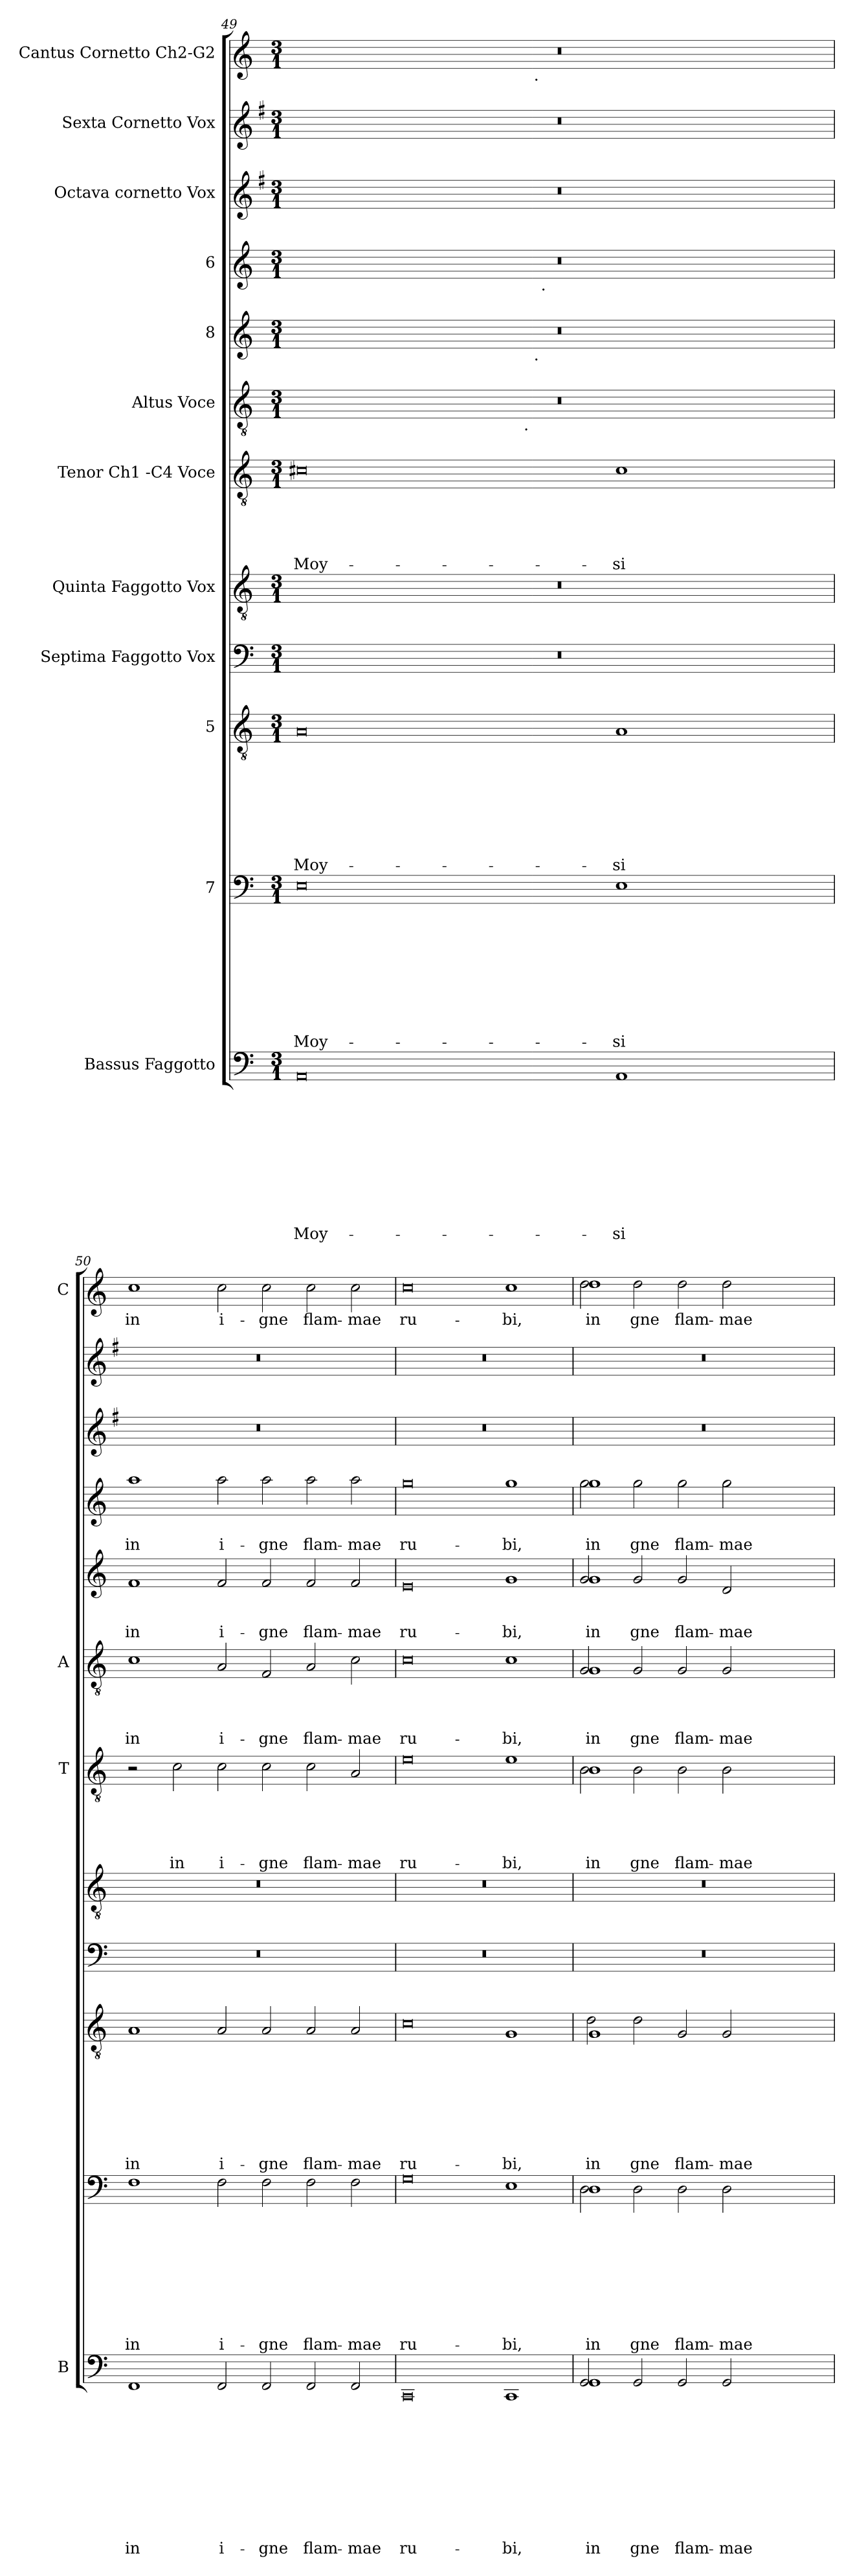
**kern	**text	**text	**text	**text	**text	**text	**text	**text	**text	**text	**kern	**text	**text	**text	**text	**text	**text	**text	**text	**text	**kern	**text	**text	**text	**text	**text	**text	**text	**text	**kern	**kern	**kern	**text	**text	**text	**text	**text	**kern	**text	**text	**text	**text	**kern	**text	**text	**text	**kern	**text	**text	**kern	**kern	**kern	**text
*part12	*part12	*part12	*part12	*part12	*part12	*part12	*part12	*part12	*part12	*part12	*part11	*part11	*part11	*part11	*part11	*part11	*part11	*part11	*part11	*part11	*part10	*part10	*part10	*part10	*part10	*part10	*part10	*part10	*part10	*part9	*part8	*part7	*part7	*part7	*part7	*part7	*part7	*part6	*part6	*part6	*part6	*part6	*part5	*part5	*part5	*part5	*part4	*part4	*part4	*part3	*part2	*part1	*part1
*staff12	*staff12	*staff12	*staff12	*staff12	*staff12	*staff12	*staff12	*staff12	*staff12	*staff12	*staff11	*staff11	*staff11	*staff11	*staff11	*staff11	*staff11	*staff11	*staff11	*staff11	*staff10	*staff10	*staff10	*staff10	*staff10	*staff10	*staff10	*staff10	*staff10	*staff9	*staff8	*staff7	*staff7	*staff7	*staff7	*staff7	*staff7	*staff6	*staff6	*staff6	*staff6	*staff6	*staff5	*staff5	*staff5	*staff5	*staff4	*staff4	*staff4	*staff3	*staff2	*staff1	*staff1
*I"Bassus Faggotto	*	*	*	*	*	*	*	*	*	*	*I"7	*	*	*	*	*	*	*	*	*	*I"5	*	*	*	*	*	*	*	*	*I"Septima Faggotto Vox	*I"Quinta Faggotto Vox	*I"Tenor Ch1 -C4 Voce	*	*	*	*	*	*I"Altus Voce	*	*	*	*	*I"8	*	*	*	*I"6	*	*	*I"Octava cornetto Vox	*I"Sexta Cornetto Vox	*I"Cantus Cornetto Ch2-G2	*
*I'B	*	*	*	*	*	*	*	*	*	*	*	*	*	*	*	*	*	*	*	*	*	*	*	*	*	*	*	*	*	*	*	*I'T	*	*	*	*	*	*I'A	*	*	*	*	*	*	*	*	*	*	*	*	*	*I'C	*
!!LO:PB:g=z
*clefF4	*	*	*	*	*	*	*	*	*	*	*clefF4	*	*	*	*	*	*	*	*	*	*clefGv2	*	*	*	*	*	*	*	*	*clefF4	*clefGv2	*clefGv2	*	*	*	*	*	*clefGv2	*	*	*	*	*clefG2	*	*	*	*clefG2	*	*	*clefG2	*clefG2	*clefG2	*
*	*	*	*	*	*	*	*	*	*	*	*	*	*	*	*	*	*	*	*	*	*	*	*	*	*	*	*	*	*	*	*	*	*	*	*	*	*	*	*	*	*	*	*	*	*	*	*	*	*	*ITrd4c7	*ITrd4c7	*	*
*k[]	*	*	*	*	*	*	*	*	*	*	*k[]	*	*	*	*	*	*	*	*	*	*k[]	*	*	*	*	*	*	*	*	*k[]	*k[]	*k[]	*	*	*	*	*	*k[]	*	*	*	*	*k[]	*	*	*	*k[]	*	*	*k[]	*k[]	*k[]	*
*C:	*	*	*	*	*	*	*	*	*	*	*C:	*	*	*	*	*	*	*	*	*	*C:	*	*	*	*	*	*	*	*	*C:	*C:	*C:	*	*	*	*	*	*C:	*	*	*	*	*C:	*	*	*	*C:	*	*	*C:	*C:	*C:	*
*M3/1	*	*	*	*	*	*	*	*	*	*	*M3/1	*	*	*	*	*	*	*	*	*	*M3/1	*	*	*	*	*	*	*	*	*M3/1	*M3/1	*M3/1	*	*	*	*	*	*M3/1	*	*	*	*	*M3/1	*	*	*	*M3/1	*	*	*M3/1	*M3/1	*M3/1	*
=49	=49	=49	=49	=49	=49	=49	=49	=49	=49	=49	=49	=49	=49	=49	=49	=49	=49	=49	=49	=49	=49	=49	=49	=49	=49	=49	=49	=49	=49	=49	=49	=49	=49	=49	=49	=49	=49	=49	=49	=49	=49	=49	=49	=49	=49	=49	=49	=49	=49	=49	=49	=49	=49
!	!	!	!	!	!	!	!	!	!	!LO:LY:b:rj	!	!	!	!	!	!	!	!	!	!LO:LY:b:rj	!	!	!	!	!	!	!	!	!LO:LY:b	!	!	!	!	!	!	!	!LO:LY:b	!	!	!	!	!	!	!	!	!	!	!	!	!	!	!	!
*	*	*	*	*	*	*	*	*	*	*	*	*	*	*	*	*	*	*	*	*	*	*	*	*	*	*	*	*	*	*	*	*	*	*	*	*	*	*^	*	*	*	*	*^	*	*	*	*^	*	*	*	*	*^	*
0AA	.	.	.	.	.	.	.	.	.	Moy-	0E	.	.	.	.	.	.	.	.	Moy-	0A	.	.	.	.	.	.	.	Moy-	0.r	0.r	0c#X	.	.	.	.	Moy-	0.r	1ryy	.	.	.	.	0.r	3%2ryy	.	.	.	0.r	1ryy	.	.	0.r	0.r	0.r	3%2ryy	.
.	.	.	.	.	.	.	.	.	.	.	.	.	.	.	.	.	.	.	.	.	.	.	.	.	.	.	.	.	.	.	.	.	.	.	.	.	.	.	.	.	.	.	.	.	3%2ryy	.	.	.	.	.	.	.	.	.	.	3%2ryy	.
.	.	.	.	.	.	.	.	.	.	.	.	.	.	.	.	.	.	.	.	.	.	.	.	.	.	.	.	.	.	.	.	.	.	.	.	.	.	.	4..ryy	.	.	.	.	.	.	.	.	.	.	4...ryy	.	.	.	.	.	.	.
.	.	.	.	.	.	.	.	.	.	.	.	.	.	.	.	.	.	.	.	.	.	.	.	.	.	.	.	.	.	.	.	.	.	.	.	.	.	.	.	.	.	.	.	.	12.ryy	.	.	.	.	.	.	.	.	.	.	12.ryy	.
!	!	!	!	!	!	!	!	!	!	!	!	!	!	!	!	!	!	!	!	!	!	!	!	!	!	!	!	!	!	!	!	!	!	!	!	!	!	!	!LO:TX:b:t=.	!	!	!	!	!	!	!	!	!	!	!	!	!	!	!	!	!	!
.	.	.	.	.	.	.	.	.	.	.	.	.	.	.	.	.	.	.	.	.	.	.	.	.	.	.	.	.	.	.	.	.	.	.	.	.	.	.	1ryy	.	.	.	.	.	.	.	.	.	.	.	.	.	.	.	.	.	.
!	!	!	!	!	!	!	!	!	!	!	!	!	!	!	!	!	!	!	!	!	!	!	!	!	!	!	!	!	!	!	!	!	!	!	!	!	!	!	!	!	!	!	!	!	!	!	!	!	!	!	!	!	!	!	!	!LO:TX:b:t=.	!
!	!	!	!	!	!	!	!	!	!	!	!	!	!	!	!	!	!	!	!	!	!	!	!	!	!	!	!	!	!	!	!	!	!	!	!	!	!	!	!	!	!	!	!	!	!LO:TX:b:t=.	!	!	!	!	!	!	!	!	!	!	!	!
.	.	.	.	.	.	.	.	.	.	.	.	.	.	.	.	.	.	.	.	.	.	.	.	.	.	.	.	.	.	.	.	.	.	.	.	.	.	.	.	.	.	.	.	.	3%2ryy	.	.	.	.	.	.	.	.	.	.	3%2ryy	.
!	!	!	!	!	!	!	!	!	!	!	!	!	!	!	!	!	!	!	!	!	!	!	!	!	!	!	!	!	!	!	!	!	!	!	!	!	!	!	!	!	!	!	!	!	!	!	!	!	!	!LO:TX:b:t=.	!	!	!	!	!	!	!
.	.	.	.	.	.	.	.	.	.	.	.	.	.	.	.	.	.	.	.	.	.	.	.	.	.	.	.	.	.	.	.	.	.	.	.	.	.	.	.	.	.	.	.	.	.	.	.	.	.	1ryy	.	.	.	.	.	.	.
!	!	!	!	!	!	!	!	!	!	!LO:LY:b:rj	!	!	!	!	!	!	!	!	!	!LO:LY:b:rj	!	!	!	!	!	!	!	!	!LO:LY:b	!	!	!	!	!	!	!	!LO:LY:b	!	!	!	!	!	!	!	!	!	!	!	!	!	!	!	!	!	!	!	!
1AA	.	.	.	.	.	.	.	.	.	-si	1E	.	.	.	.	.	.	.	.	-si	1A	.	.	.	.	.	.	.	-si	.	.	1c#	.	.	.	.	-si	.	.	.	.	.	.	.	.	.	.	.	.	.	.	.	.	.	.	.	.
.	.	.	.	.	.	.	.	.	.	.	.	.	.	.	.	.	.	.	.	.	.	.	.	.	.	.	.	.	.	.	.	.	.	.	.	.	.	.	.	.	.	.	.	.	3%2ryy	.	.	.	.	.	.	.	.	.	.	3%2ryy	.
.	.	.	.	.	.	.	.	.	.	.	.	.	.	.	.	.	.	.	.	.	.	.	.	.	.	.	.	.	.	.	.	.	.	.	.	.	.	.	2ryy	.	.	.	.	.	.	.	.	.	.	.	.	.	.	.	.	.	.
.	.	.	.	.	.	.	.	.	.	.	.	.	.	.	.	.	.	.	.	.	.	.	.	.	.	.	.	.	.	.	.	.	.	.	.	.	.	.	.	.	.	.	.	.	.	.	.	.	.	2ryy	.	.	.	.	.	.	.
.	.	.	.	.	.	.	.	.	.	.	.	.	.	.	.	.	.	.	.	.	.	.	.	.	.	.	.	.	.	.	.	.	.	.	.	.	.	.	.	.	.	.	.	.	6ryy	.	.	.	.	.	.	.	.	.	.	6ryy	.
.	.	.	.	.	.	.	.	.	.	.	.	.	.	.	.	.	.	.	.	.	.	.	.	.	.	.	.	.	.	.	.	.	.	.	.	.	.	.	16ryy	.	.	.	.	.	.	.	.	.	.	.	.	.	.	.	.	.	.
.	.	.	.	.	.	.	.	.	.	.	.	.	.	.	.	.	.	.	.	.	.	.	.	.	.	.	.	.	.	.	.	.	.	.	.	.	.	.	.	.	.	.	.	.	24ryy	.	.	.	.	.	.	.	.	.	.	24ryy	.
.	.	.	.	.	.	.	.	.	.	.	.	.	.	.	.	.	.	.	.	.	.	.	.	.	.	.	.	.	.	.	.	.	.	.	.	.	.	.	.	.	.	.	.	.	.	.	.	.	.	32ryy	.	.	.	.	.	.	.
=50	=50	=50	=50	=50	=50	=50	=50	=50	=50	=50	=50	=50	=50	=50	=50	=50	=50	=50	=50	=50	=50	=50	=50	=50	=50	=50	=50	=50	=50	=50	=50	=50	=50	=50	=50	=50	=50	=50	=50	=50	=50	=50	=50	=50	=50	=50	=50	=50	=50	=50	=50	=50	=50	=50	=50	=50	=50
!	!	!	!	!	!	!	!	!	!	!LO:LY:b:rj	!	!	!	!	!	!	!	!	!	!LO:LY:b:rj	!	!	!	!	!	!	!	!	!LO:LY:b	!	!	!	!	!	!	!	!	!	!	!	!	!	!LO:LY:b	!	!	!	!	!LO:LY:b	!	!	!	!LO:LY:b	!	!	!	!	!LO:LY:b
*	*	*	*	*	*	*	*	*	*	*	*	*	*	*	*	*	*	*	*	*	*	*	*	*	*	*	*	*	*	*	*	*	*	*	*	*	*	*v	*v	*	*	*	*	*	*	*	*	*	*v	*v	*	*	*	*	*v	*v	*
*	*	*	*	*	*	*	*	*	*	*	*	*	*	*	*	*	*	*	*	*	*	*	*	*	*	*	*	*	*	*	*	*	*	*	*	*	*	*	*	*	*	*	*v	*v	*	*	*	*	*	*	*	*	*	*
1FF	.	.	.	.	.	.	.	.	.	in	1F	.	.	.	.	.	.	.	.	in	1A	.	.	.	.	.	.	.	in	0.r	0.r	2r	.	.	.	.	.	1c	.	.	.	in	1f	.	.	in	1aa	.	in	0.r	0.r	1cc	in
!	!	!	!	!	!	!	!	!	!	!	!	!	!	!	!	!	!	!	!	!	!	!	!	!	!	!	!	!	!	!	!	!	!	!	!	!	!LO:LY:b	!	!	!	!	!	!	!	!	!	!	!	!	!	!	!	!
.	.	.	.	.	.	.	.	.	.	.	.	.	.	.	.	.	.	.	.	.	.	.	.	.	.	.	.	.	.	.	.	2c\	.	.	.	.	in	.	.	.	.	.	.	.	.	.	.	.	.	.	.	.	.
!	!	!	!	!	!	!	!	!	!	!LO:LY:b:rj	!	!	!	!	!	!	!	!	!	!LO:LY:b:rj	!	!	!	!	!	!	!	!	!LO:LY:b	!	!	!	!	!	!	!	!LO:LY:b	!	!	!	!	!LO:LY:b	!	!	!	!LO:LY:b	!	!	!LO:LY:b	!	!	!	!LO:LY:b
2FF/	.	.	.	.	.	.	.	.	.	i-	2F\	.	.	.	.	.	.	.	.	i-	2A/	.	.	.	.	.	.	.	i-	.	.	2c\	.	.	.	.	i-	2A/	.	.	.	i-	2f/	.	.	i-	2aa\	.	i-	.	.	2cc\	i-
!	!	!	!	!	!	!	!	!	!	!LO:LY:b:rj	!	!	!	!	!	!	!	!	!	!LO:LY:b:rj	!	!	!	!	!	!	!	!	!LO:LY:b	!	!	!	!	!	!	!	!LO:LY:b	!	!	!	!	!LO:LY:b	!	!	!	!LO:LY:b	!	!	!LO:LY:b	!	!	!	!LO:LY:b
2FF/	.	.	.	.	.	.	.	.	.	-gne	2F\	.	.	.	.	.	.	.	.	-gne	2A/	.	.	.	.	.	.	.	-gne	.	.	2c\	.	.	.	.	-gne	2F/	.	.	.	-gne	2f/	.	.	-gne	2aa\	.	-gne	.	.	2cc\	-gne
!	!	!	!	!	!	!	!	!	!	!LO:LY:b:rj	!	!	!	!	!	!	!	!	!	!LO:LY:b:rj	!	!	!	!	!	!	!	!	!LO:LY:b	!	!	!	!	!	!	!	!LO:LY:b	!	!	!	!	!LO:LY:b	!	!	!	!LO:LY:b	!	!	!LO:LY:b	!	!	!	!LO:LY:b
2FF/	.	.	.	.	.	.	.	.	.	flam-	2F\	.	.	.	.	.	.	.	.	flam-	2A/	.	.	.	.	.	.	.	flam-	.	.	2c\	.	.	.	.	flam-	2A/	.	.	.	flam-	2f/	.	.	flam-	2aa\	.	flam-	.	.	2cc\	flam-
!	!	!	!	!	!	!	!	!	!	!LO:LY:b:rj	!	!	!	!	!	!	!	!	!	!LO:LY:b:rj	!	!	!	!	!	!	!	!	!LO:LY:b	!	!	!	!	!	!	!	!LO:LY:b	!	!	!	!	!LO:LY:b	!	!	!	!LO:LY:b	!	!	!LO:LY:b	!	!	!	!LO:LY:b
2FF/	.	.	.	.	.	.	.	.	.	-mae	2F\	.	.	.	.	.	.	.	.	-mae	2A/	.	.	.	.	.	.	.	-mae	.	.	2A/	.	.	.	.	-mae	2c\	.	.	.	-mae	2f/	.	.	-mae	2aa\	.	-mae	.	.	2cc\	-mae
=51	=51	=51	=51	=51	=51	=51	=51	=51	=51	=51	=51	=51	=51	=51	=51	=51	=51	=51	=51	=51	=51	=51	=51	=51	=51	=51	=51	=51	=51	=51	=51	=51	=51	=51	=51	=51	=51	=51	=51	=51	=51	=51	=51	=51	=51	=51	=51	=51	=51	=51	=51	=51	=51
!	!	!	!	!	!	!	!	!	!	!LO:LY:b:rj	!	!	!	!	!	!	!	!	!	!LO:LY:b:rj	!	!	!	!	!	!	!	!	!LO:LY:b	!	!	!	!	!	!	!	!LO:LY:b	!	!	!	!	!LO:LY:b	!	!	!	!LO:LY:b	!	!	!LO:LY:b	!	!	!	!LO:LY:b
0CC	.	.	.	.	.	.	.	.	.	ru-	0G	.	.	.	.	.	.	.	.	ru-	0c	.	.	.	.	.	.	.	ru-	0.r	0.r	0e	.	.	.	.	ru-	0c	.	.	.	ru-	0e	.	.	ru-	0gg	.	ru-	0.r	0.r	0cc	ru-
!	!	!	!	!	!	!	!	!	!	!LO:LY:b:rj	!	!	!	!	!	!	!	!	!	!LO:LY:b:rj	!	!	!	!	!	!	!	!	!LO:LY:b	!	!	!	!	!	!	!	!LO:LY:b	!	!	!	!	!LO:LY:b	!	!	!	!LO:LY:b	!	!	!LO:LY:b	!	!	!	!LO:LY:b
1CC	.	.	.	.	.	.	.	.	.	-bi,	1E	.	.	.	.	.	.	.	.	-bi,	1G	.	.	.	.	.	.	.	-bi,	.	.	1e	.	.	.	.	-bi,	1c	.	.	.	-bi,	1g	.	.	-bi,	1gg	.	-bi,	.	.	1cc	-bi,
=52	=52	=52	=52	=52	=52	=52	=52	=52	=52	=52	=52	=52	=52	=52	=52	=52	=52	=52	=52	=52	=52	=52	=52	=52	=52	=52	=52	=52	=52	=52	=52	=52	=52	=52	=52	=52	=52	=52	=52	=52	=52	=52	=52	=52	=52	=52	=52	=52	=52	=52	=52	=52	=52
*^	*	*	*	*	*	*	*	*	*	*	*	*	*	*	*	*	*	*	*	*	*	*	*	*	*	*	*	*	*	*	*	*	*	*	*	*	*	*	*	*	*	*	*	*	*	*	*	*	*	*	*	*	*
!	!	!	!	!	!	!	!	!	!	!	!LO:LY:b:rj	!	!	!	!	!	!	!	!	!	!LO:LY:b:rj	!	!	!	!	!	!	!	!	!LO:LY:b	!	!	!	!	!	!	!	!LO:LY:b	!	!	!	!	!LO:LY:b	!	!	!	!LO:LY:b	!	!	!LO:LY:b	!	!	!	!LO:LY:b
*	*	*	*	*	*	*	*	*	*	*	*	*^	*	*	*	*	*	*	*	*	*	*^	*	*	*	*	*	*	*	*	*	*	*^	*	*	*	*	*	*^	*	*	*	*	*^	*	*	*	*^	*	*	*	*	*^	*
1GG	2GG/	.	.	.	.	.	.	.	.	.	in	1D	2D\	.	.	.	.	.	.	.	.	in	1G	2d\	.	.	.	.	.	.	.	in	0.r	0.r	1B	2B\	.	.	.	.	in	1G	2G/	.	.	.	in	1g	2g/	.	.	in	1gg	2gg\	.	in	0.r	0.r	1dd	2dd\	in
!	!	!	!	!	!	!	!	!	!	!	!LO:LY:b:rj	!	!	!	!	!	!	!	!	!	!	!LO:LY:b:rj	!	!	!	!	!	!	!	!	!	!LO:LY:b	!	!	!	!	!	!	!	!	!LO:LY:b	!	!	!	!	!	!LO:LY:b	!	!	!	!	!LO:LY:b	!	!	!	!LO:LY:b	!	!	!	!	!LO:LY:b
.	2GG/	.	.	.	.	.	.	.	.	.	gne	.	2D\	.	.	.	.	.	.	.	.	gne	.	2d\	.	.	.	.	.	.	.	gne	.	.	.	2B\	.	.	.	.	gne	.	2G/	.	.	.	gne	.	2g/	.	.	gne	.	2gg\	.	gne	.	.	.	2dd\	gne
!	!	!	!	!	!	!	!	!	!	!	!LO:LY:b:rj	!	!	!	!	!	!	!	!	!	!	!LO:LY:b:rj	!	!	!	!	!	!	!	!	!	!LO:LY:b	!	!	!	!	!	!	!	!	!LO:LY:b	!	!	!	!	!	!LO:LY:b	!	!	!	!	!LO:LY:b	!	!	!	!LO:LY:b	!	!	!	!	!LO:LY:b
1ryy	2GG/	.	.	.	.	.	.	.	.	.	flam-	1ryy	2D\	.	.	.	.	.	.	.	.	flam-	1ryy	2G/	.	.	.	.	.	.	.	flam-	.	.	1ryy	2B\	.	.	.	.	flam-	1ryy	2G/	.	.	.	flam-	1ryy	2g/	.	.	flam-	1ryy	2gg\	.	flam-	.	.	1ryy	2dd\	flam-
!	!	!	!	!	!	!	!	!	!	!	!LO:LY:b:rj	!	!	!	!	!	!	!	!	!	!	!LO:LY:b:rj	!	!	!	!	!	!	!	!	!	!LO:LY:b	!	!	!	!	!	!	!	!	!LO:LY:b	!	!	!	!	!	!LO:LY:b	!	!	!	!	!LO:LY:b	!	!	!	!LO:LY:b	!	!	!	!	!LO:LY:b
.	2GG/	.	.	.	.	.	.	.	.	.	-mae	.	2D\	.	.	.	.	.	.	.	.	-mae	.	2G/	.	.	.	.	.	.	.	-mae	.	.	.	2B\	.	.	.	.	-mae	.	2G/	.	.	.	-mae	.	2d/	.	.	-mae	.	2gg\	.	-mae	.	.	.	2dd\	-mae
1ryy	1ryy	.	.	.	.	.	.	.	.	.	.	1ryy	1ryy	.	.	.	.	.	.	.	.	.	1ryy	1ryy	.	.	.	.	.	.	.	.	.	.	1ryy	1ryy	.	.	.	.	.	1ryy	1ryy	.	.	.	.	1ryy	1ryy	.	.	.	1ryy	1ryy	.	.	.	.	1ryy	1ryy	.
*v	*v	*	*	*	*	*	*	*	*	*	*	*	*	*	*	*	*	*	*	*	*	*	*v	*v	*	*	*	*	*	*	*	*	*	*	*v	*v	*	*	*	*	*	*v	*v	*	*	*	*	*v	*v	*	*	*	*v	*v	*	*	*	*	*v	*v	*
*	*	*	*	*	*	*	*	*	*	*	*v	*v	*	*	*	*	*	*	*	*	*	*	*	*	*	*	*	*	*	*	*	*	*	*	*	*	*	*	*	*	*	*	*	*	*	*	*	*	*	*	*	*	*	*
=	=	=	=	=	=	=	=	=	=	=	=	=	=	=	=	=	=	=	=	=	=	=	=	=	=	=	=	=	=	=	=	=	=	=	=	=	=	=	=	=	=	=	=	=	=	=	=	=	=	=	=	=	=
*-	*-	*-	*-	*-	*-	*-	*-	*-	*-	*-	*-	*-	*-	*-	*-	*-	*-	*-	*-	*-	*-	*-	*-	*-	*-	*-	*-	*-	*-	*-	*-	*-	*-	*-	*-	*-	*-	*-	*-	*-	*-	*-	*-	*-	*-	*-	*-	*-	*-	*-	*-	*-	*-
